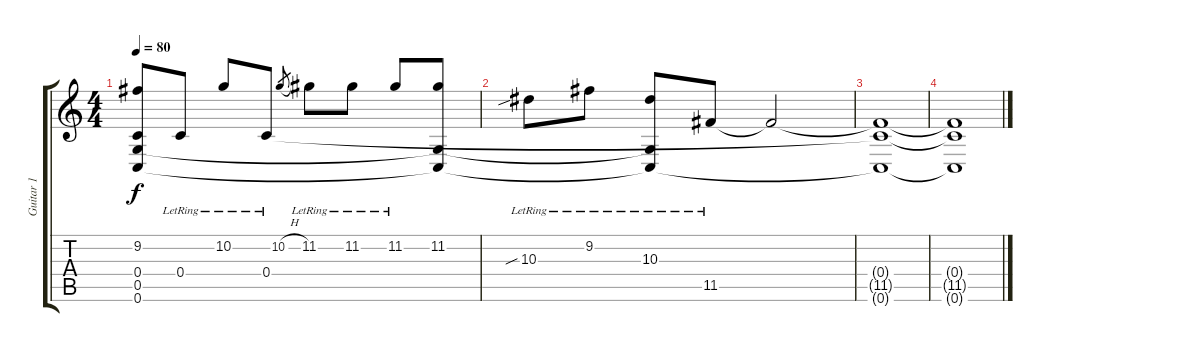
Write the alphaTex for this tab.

\track ("Guitar 1" "Guitar 1") {instrument distortionguitar}
\staff {score tabs}
\tuning (D4 A3 F3 C3 G2 C2) {hide}
\ts (4 4)
\tempo 80
\clef g2
\ks c
(9.2{t} 0.4{t} 0.5{t} 0.6{t}).8{dy f} 0.4{lr}.8 10.2{lr}.8 0.4{lr}.8 10.2{h}.8{gr} 11.2{lr}.8 11.2{lr}.8 11.2{lr}.8 (11.2 0.5{t} 0.6{t}).8 |
10.3{sib lr}.8 9.2{lr}.8 (10.3{lr} 0.5{t} 0.6{t}).8 11.5{lr}.8 11.5{t}.2 |
(0.4{t} 11.5{t} 0.6{t}).1{volume 0} |
(0.4{t} 11.5{t} 0.6{t}).1
